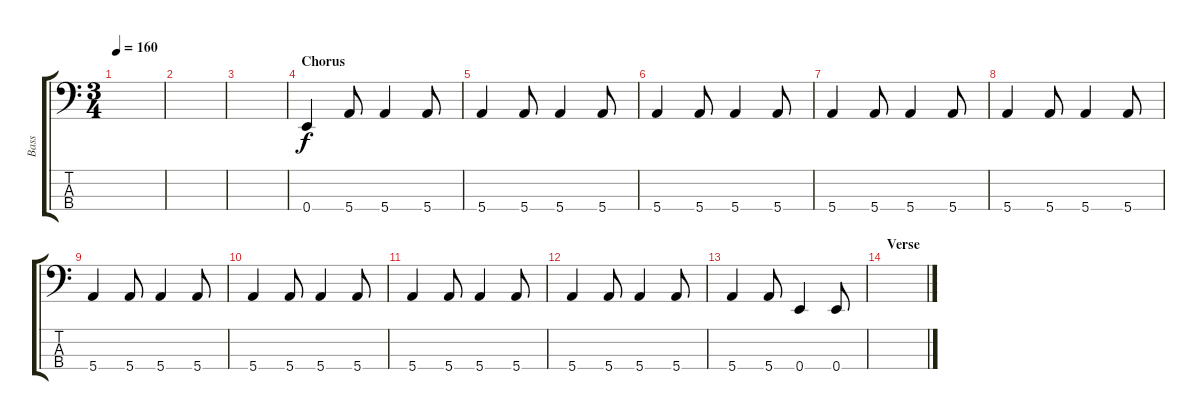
\track ("Bass" "Bass") {instrument electricbassfinger}
\staff {score tabs}
\tuning (G2 D2 A1 E1) {hide}
\ts (3 4)
\tempo 160
\clef f4
\ks c
|
|
|
\section ("" "Chorus")
0.4.4 5.4.8 5.4.4 5.4.8 |
5.4.4 5.4.8 5.4.4 5.4.8 |
5.4.4 5.4.8 5.4.4 5.4.8 |
5.4.4 5.4.8 5.4.4 5.4.8 |
5.4.4 5.4.8 5.4.4 5.4.8 |
5.4.4 5.4.8 5.4.4 5.4.8 |
5.4.4 5.4.8 5.4.4 5.4.8 |
5.4.4 5.4.8 5.4.4 5.4.8 |
5.4.4 5.4.8 5.4.4 5.4.8 |
5.4.4 5.4.8 0.4.4 0.4.8 |
\section ("" "Verse")
